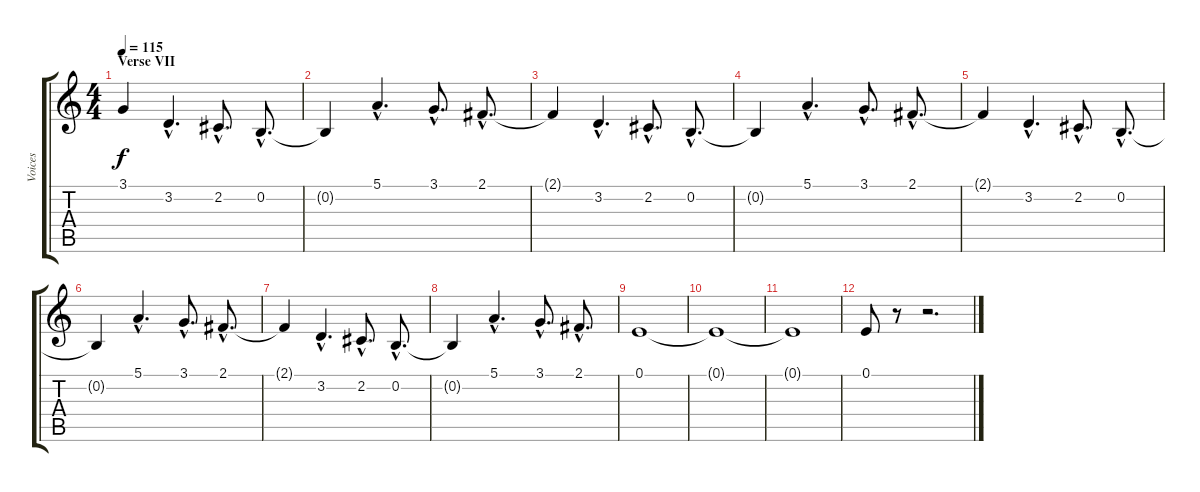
\track ("Voices" "Voices") {instrument choiraahs}
\staff {score tabs}
\tuning (E4 B3 G3 D3 A2 E2) {hide}
\ts (4 4)
\section ("" "Verse VII")
\tempo 115
\clef g2
\ks c
3.1{t}.4{dy f} 3.2{hac}.4{d} 2.2{hac}.8{d} 0.2{hac}.8{d} |
0.2{t}.4 5.1{hac}.4{d} 3.1{hac}.8{d} 2.1{hac}.8{d} |
2.1{t}.4 3.2{hac}.4{d} 2.2{hac}.8{d} 0.2{hac}.8{d} |
0.2{t}.4 5.1{hac}.4{d} 3.1{hac}.8{d} 2.1{hac}.8{d} |
2.1{t}.4 3.2{hac}.4{d} 2.2{hac}.8{d} 0.2{hac}.8{d} |
0.2{t}.4 5.1{hac}.4{d} 3.1{hac}.8{d} 2.1{hac}.8{d} |
2.1{t}.4 3.2{hac}.4{d} 2.2{hac}.8{d} 0.2{hac}.8{d} |
0.2{t}.4 5.1{hac}.4{d} 3.1{hac}.8{d} 2.1{hac}.8{d} |
0.1.1 |
0.1{t}.1 |
0.1{t}.1 |
0.1.8 r.8 r.2{d}
